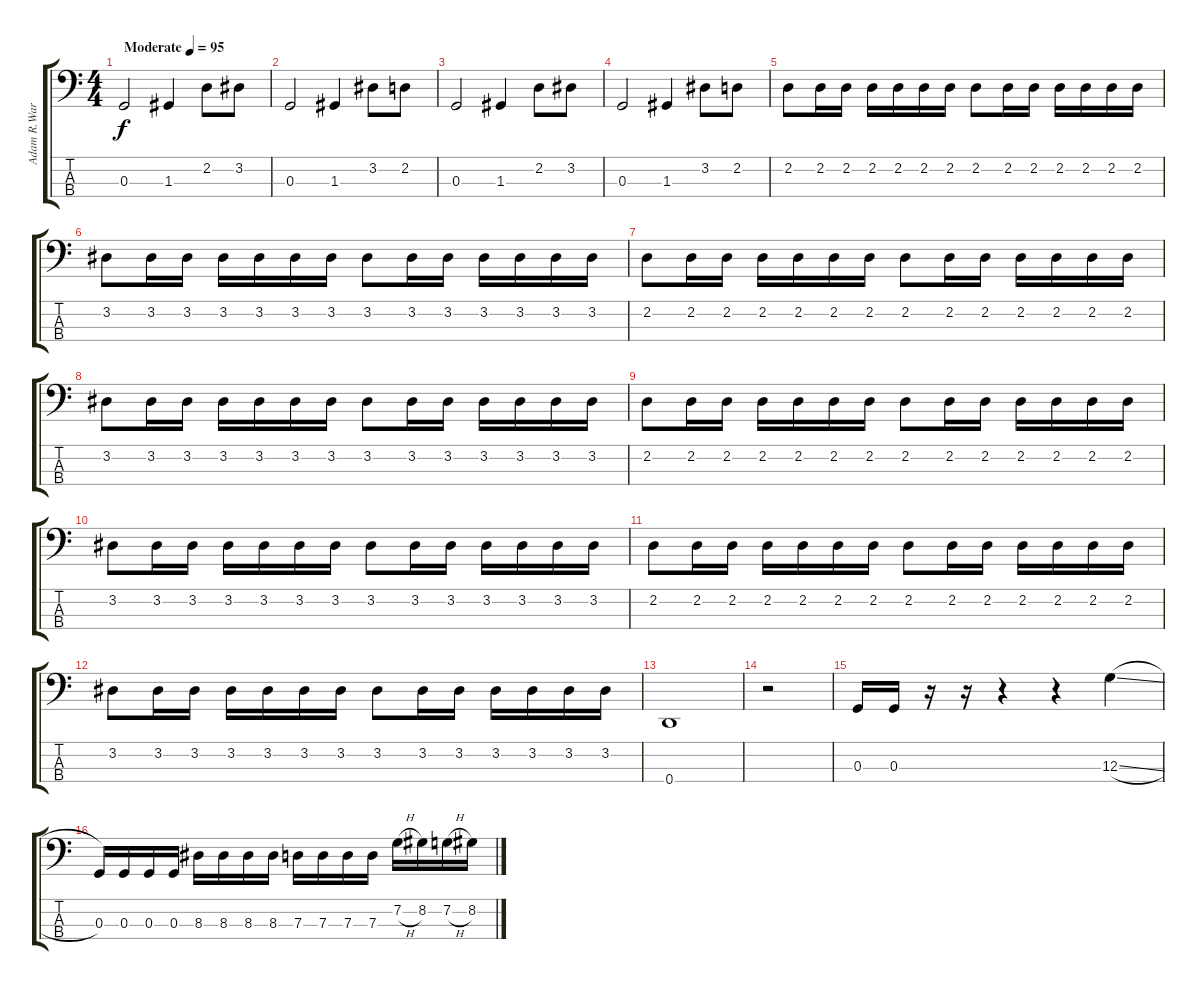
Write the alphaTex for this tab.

\track ("Adam R.Warrior" "Adam R.War") {instrument electricbasspick}
\staff {score tabs}
\tuning (F2 C2 G1 D1) {hide}
\ts (4 4)
\tempo (95 "Moderate")
\clef f4
\ks c
0.3.2{dy f instrument electricbasspick} 1.3.4 2.2.8 3.2.8 |
0.3.2 1.3.4 3.2.8 2.2.8 |
0.3.2 1.3.4 2.2.8 3.2.8 |
0.3.2 1.3.4 3.2.8 2.2.8 |
2.2.8 2.2.16 2.2.16 2.2.16 2.2.16 2.2.16 2.2.16 2.2.8 2.2.16 2.2.16 2.2.16 2.2.16 2.2.16 2.2.16 |
3.2.8 3.2.16 3.2.16 3.2.16 3.2.16 3.2.16 3.2.16 3.2.8 3.2.16 3.2.16 3.2.16 3.2.16 3.2.16 3.2.16 |
2.2.8 2.2.16 2.2.16 2.2.16 2.2.16 2.2.16 2.2.16 2.2.8 2.2.16 2.2.16 2.2.16 2.2.16 2.2.16 2.2.16 |
3.2.8 3.2.16 3.2.16 3.2.16 3.2.16 3.2.16 3.2.16 3.2.8 3.2.16 3.2.16 3.2.16 3.2.16 3.2.16 3.2.16 |
2.2.8 2.2.16 2.2.16 2.2.16 2.2.16 2.2.16 2.2.16 2.2.8 2.2.16 2.2.16 2.2.16 2.2.16 2.2.16 2.2.16 |
3.2.8 3.2.16 3.2.16 3.2.16 3.2.16 3.2.16 3.2.16 3.2.8 3.2.16 3.2.16 3.2.16 3.2.16 3.2.16 3.2.16 |
2.2.8 2.2.16 2.2.16 2.2.16 2.2.16 2.2.16 2.2.16 2.2.8 2.2.16 2.2.16 2.2.16 2.2.16 2.2.16 2.2.16 |
3.2.8 3.2.16 3.2.16 3.2.16 3.2.16 3.2.16 3.2.16 3.2.8 3.2.16 3.2.16 3.2.16 3.2.16 3.2.16 3.2.16 |
0.4.1 |
r.2 |
0.3.16 0.3.16 r.16 r.16 r.4 r.4 12.3{sl}.4 |
0.3.16 0.3.16 0.3.16 0.3.16 8.3.16 8.3.16 8.3.16 8.3.16 7.3.16 7.3.16 7.3.16 7.3.16 7.2{h}.16 8.2.16 7.2{h}.16 8.2.16
